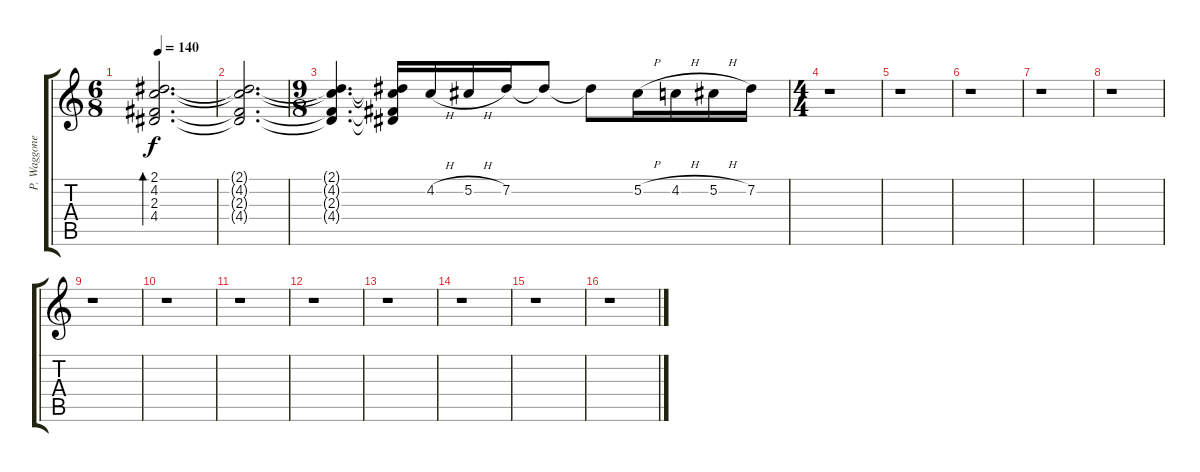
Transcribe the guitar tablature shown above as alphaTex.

\track ("P. Waggoner Lead Gtr. 2" "P. Waggone") {instrument electricguitarclean}
\staff {score tabs}
\tuning (Db4 Ab3 E3 B2 Gb2 Db2) {hide}
\ts (6 8)
\tempo 140
\clef g2
\ks c
(2.1 4.2 2.3 4.4).2{d bd 240 dy f} |
(2.1{t} 4.2{t} 2.3{t} 4.4{t}).2{d} |
\ts (9 8)
(2.1{t} 4.2{t} 2.3{t} 4.4{t}).4{d} (2.1{t} 4.2{t} 2.3{t} 4.4{t}).16 4.2{h}.16 5.2{h}.16 7.2.16 7.2{t}.8 7.2{t}.8 5.2{h}.16 4.2{h}.16 5.2{h}.16 7.2.16 |
\ts (4 4)
r.1{volume 0} |
r.1 |
r.1 |
r.1 |
r.1 |
r.1 |
r.1 |
r.1 |
r.1 |
r.1 |
r.1 |
r.1 |
r.1
